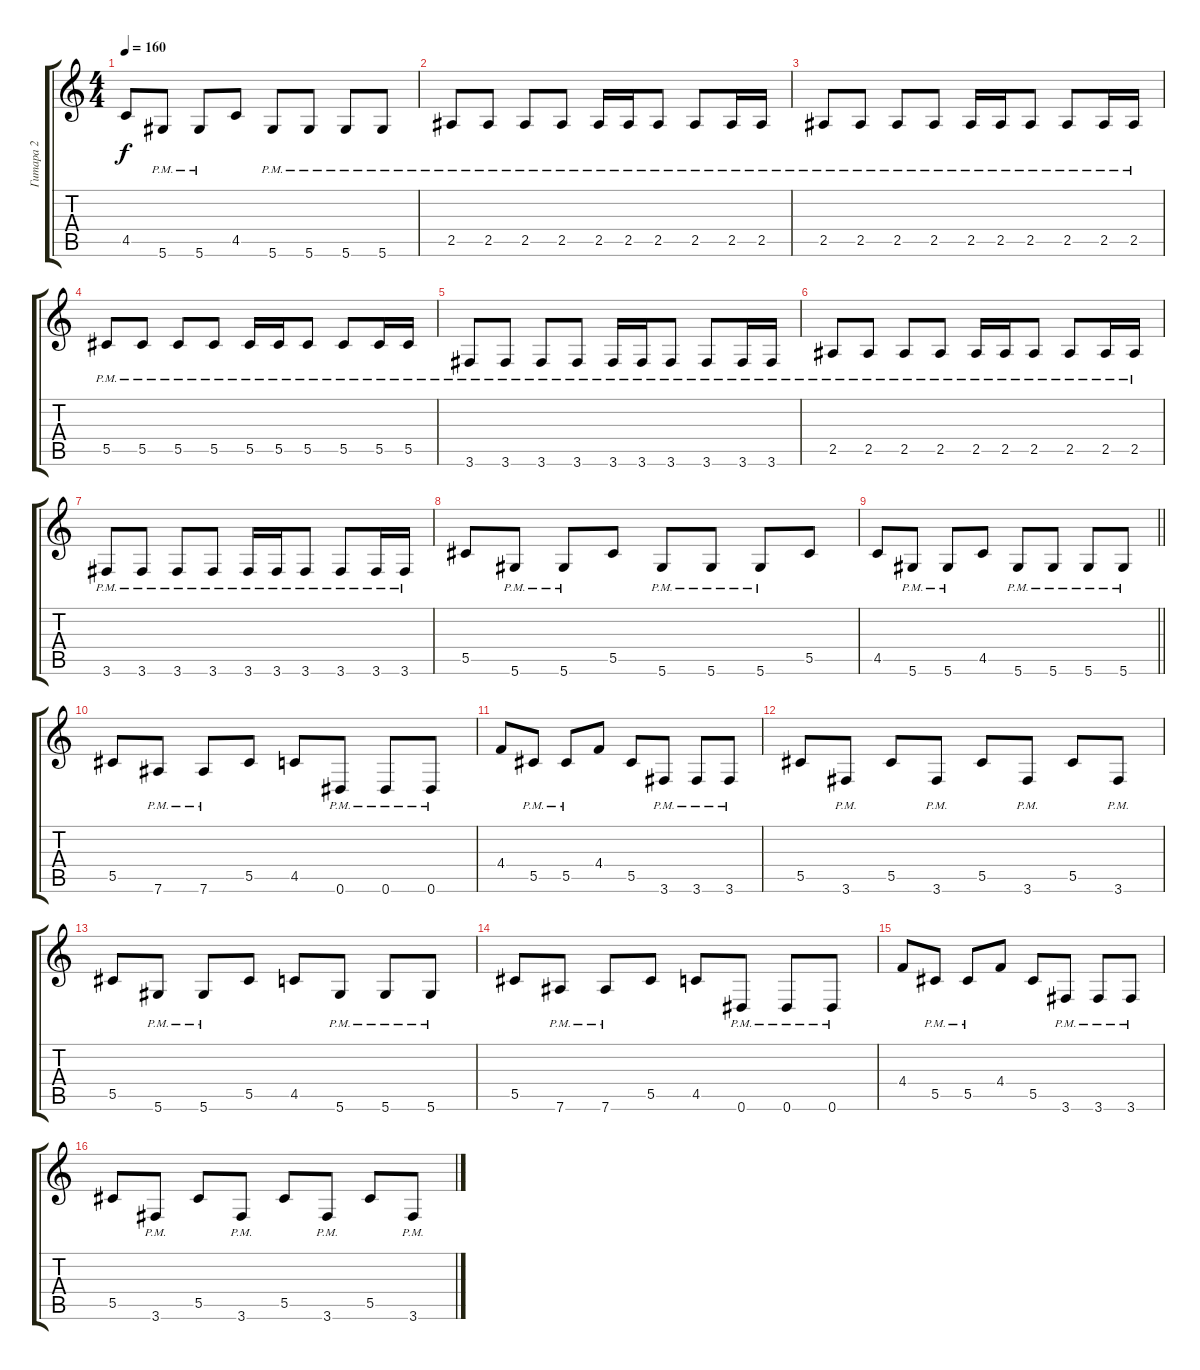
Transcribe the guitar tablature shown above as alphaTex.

\track ("Гитара 2" "Гитара 2") {instrument distortionguitar}
\staff {score tabs}
\tuning (Eb4 Bb3 Gb3 Db3 Ab2 Eb2) {hide}
\ts (4 4)
\tempo 160
\clef g2
\ks c
4.5.8{dy f} 5.6{pm}.8 5.6{pm}.8 4.5.8 5.6{pm}.8 5.6{pm}.8 5.6{pm}.8 5.6{pm}.8 |
2.5{pm}.8 2.5{pm}.8 2.5{pm}.8 2.5{pm}.8 2.5{pm}.16 2.5{pm}.16 2.5{pm}.8 2.5{pm}.8 2.5{pm}.16 2.5{pm}.16 |
2.5{pm}.8 2.5{pm}.8 2.5{pm}.8 2.5{pm}.8 2.5{pm}.16 2.5{pm}.16 2.5{pm}.8 2.5{pm}.8 2.5{pm}.16 2.5{pm}.16 |
5.5{pm}.8 5.5{pm}.8 5.5{pm}.8 5.5{pm}.8 5.5{pm}.16 5.5{pm}.16 5.5{pm}.8 5.5{pm}.8 5.5{pm}.16 5.5{pm}.16 |
3.6{pm}.8 3.6{pm}.8 3.6{pm}.8 3.6{pm}.8 3.6{pm}.16 3.6{pm}.16 3.6{pm}.8 3.6{pm}.8 3.6{pm}.16 3.6{pm}.16 |
2.5{pm}.8 2.5{pm}.8 2.5{pm}.8 2.5{pm}.8 2.5{pm}.16 2.5{pm}.16 2.5{pm}.8 2.5{pm}.8 2.5{pm}.16 2.5{pm}.16 |
3.6{pm}.8 3.6{pm}.8 3.6{pm}.8 3.6{pm}.8 3.6{pm}.16 3.6{pm}.16 3.6{pm}.8 3.6{pm}.8 3.6{pm}.16 3.6{pm}.16 |
5.5.8 5.6{pm}.8 5.6{pm}.8 5.5.8 5.6{pm}.8 5.6{pm}.8 5.6{pm}.8 5.5.8 |
\barLineRight lightlight
4.5.8 5.6{pm}.8 5.6{pm}.8 4.5.8 5.6{pm}.8 5.6{pm}.8 5.6{pm}.8 5.6{pm}.8 |
5.5.8 7.6{pm}.8 7.6{pm}.8 5.5.8 4.5.8 0.6{pm}.8 0.6{pm}.8 0.6{pm}.8 |
4.4.8 5.5{pm}.8 5.5{pm}.8 4.4.8 5.5.8 3.6{pm}.8 3.6{pm}.8 3.6{pm}.8 |
5.5.8 3.6{pm}.8 5.5.8 3.6{pm}.8 5.5.8 3.6{pm}.8 5.5.8 3.6{pm}.8 |
5.5.8 5.6{pm}.8 5.6{pm}.8 5.5.8 4.5.8 5.6{pm}.8 5.6{pm}.8 5.6{pm}.8 |
5.5.8 7.6{pm}.8 7.6{pm}.8 5.5.8 4.5.8 0.6{pm}.8 0.6{pm}.8 0.6{pm}.8 |
4.4.8 5.5{pm}.8 5.5{pm}.8 4.4.8 5.5.8 3.6{pm}.8 3.6{pm}.8 3.6{pm}.8 |
5.5.8 3.6{pm}.8 5.5.8 3.6{pm}.8 5.5.8 3.6{pm}.8 5.5.8 3.6{pm}.8
